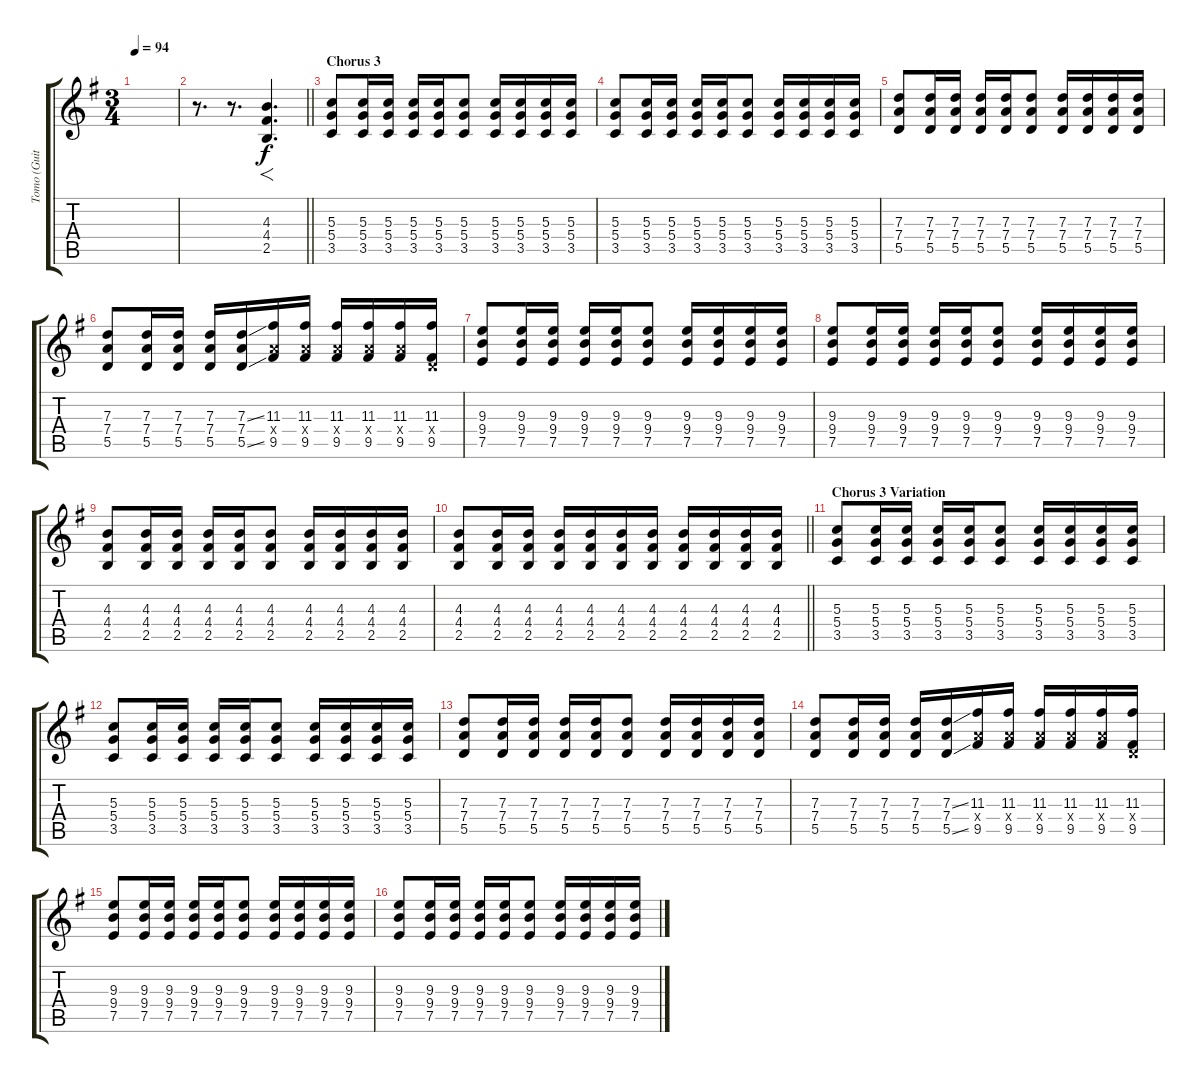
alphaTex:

\track ("Tomo (Guitar 1)" "Tomo (Guit") {instrument electricguitarclean}
\staff {score tabs}
\tuning (E4 B3 G3 D3 A2 E2) {hide}
\ts (3 4)
\tempo 94
\clef g2
\ks g
|
\barLineRight lightlight
r.8{d} r.8{d} (4.3 4.4 2.5).4{f d} |
\section ("" "Chorus 3")
(5.3 5.4 3.5).8{volume 14 instrument overdrivenguitar} (5.3 5.4 3.5).16 (5.3 5.4 3.5).16 (5.3 5.4 3.5).16 (5.3 5.4 3.5).16 (5.3 5.4 3.5).8 (5.3 5.4 3.5).16 (5.3 5.4 3.5).16 (5.3 5.4 3.5).16 (5.3 5.4 3.5).16 |
(5.3 5.4 3.5).8 (5.3 5.4 3.5).16 (5.3 5.4 3.5).16 (5.3 5.4 3.5).16 (5.3 5.4 3.5).16 (5.3 5.4 3.5).8 (5.3 5.4 3.5).16 (5.3 5.4 3.5).16 (5.3 5.4 3.5).16 (5.3 5.4 3.5).16 |
(7.3 7.4 5.5).8 (7.3 7.4 5.5).16 (7.3 7.4 5.5).16 (7.3 7.4 5.5).16 (7.3 7.4 5.5).16 (7.3 7.4 5.5).8 (7.3 7.4 5.5).16 (7.3 7.4 5.5).16 (7.3 7.4 5.5).16 (7.3 7.4 5.5).16 |
(7.3 7.4 5.5).8 (7.3 7.4 5.5).16 (7.3 7.4 5.5).16 (7.3 7.4 5.5).16 (7.3{ss} 7.4 5.5{ss}).16 (11.3 7.4{x} 9.5).16 (11.3 7.4{x} 9.5).16 (11.3 7.4{x} 9.5).16 (11.3 7.4{x} 9.5).16 (11.3 7.4{x} 9.5).16 (11.3 0.4{x} 9.5).16 |
(9.3 9.4 7.5).8 (9.3 9.4 7.5).16 (9.3 9.4 7.5).16 (9.3 9.4 7.5).16 (9.3 9.4 7.5).16 (9.3 9.4 7.5).8 (9.3 9.4 7.5).16 (9.3 9.4 7.5).16 (9.3 9.4 7.5).16 (9.3 9.4 7.5).16 |
(9.3 9.4 7.5).8 (9.3 9.4 7.5).16 (9.3 9.4 7.5).16 (9.3 9.4 7.5).16 (9.3 9.4 7.5).16 (9.3 9.4 7.5).8 (9.3 9.4 7.5).16 (9.3 9.4 7.5).16 (9.3 9.4 7.5).16 (9.3 9.4 7.5).16 |
(4.3 4.4 2.5).8 (4.3 4.4 2.5).16 (4.3 4.4 2.5).16 (4.3 4.4 2.5).16 (4.3 4.4 2.5).16 (4.3 4.4 2.5).8 (4.3 4.4 2.5).16 (4.3 4.4 2.5).16 (4.3 4.4 2.5).16 (4.3 4.4 2.5).16 |
\barLineRight lightlight
(4.3 4.4 2.5).8 (4.3 4.4 2.5).16 (4.3 4.4 2.5).16 (4.3 4.4 2.5).16 (4.3 4.4 2.5).16 (4.3 4.4 2.5).16 (4.3 4.4 2.5).16 (4.3 4.4 2.5).16 (4.3 4.4 2.5).16 (4.3 4.4 2.5).16 (4.3 4.4 2.5).16 |
\section ("" "Chorus 3 Variation")
(5.3 5.4 3.5).8 (5.3 5.4 3.5).16 (5.3 5.4 3.5).16 (5.3 5.4 3.5).16 (5.3 5.4 3.5).16 (5.3 5.4 3.5).8 (5.3 5.4 3.5).16 (5.3 5.4 3.5).16 (5.3 5.4 3.5).16 (5.3 5.4 3.5).16 |
(5.3 5.4 3.5).8 (5.3 5.4 3.5).16 (5.3 5.4 3.5).16 (5.3 5.4 3.5).16 (5.3 5.4 3.5).16 (5.3 5.4 3.5).8 (5.3 5.4 3.5).16 (5.3 5.4 3.5).16 (5.3 5.4 3.5).16 (5.3 5.4 3.5).16 |
(7.3 7.4 5.5).8 (7.3 7.4 5.5).16 (7.3 7.4 5.5).16 (7.3 7.4 5.5).16 (7.3 7.4 5.5).16 (7.3 7.4 5.5).8 (7.3 7.4 5.5).16 (7.3 7.4 5.5).16 (7.3 7.4 5.5).16 (7.3 7.4 5.5).16 |
(7.3 7.4 5.5).8 (7.3 7.4 5.5).16 (7.3 7.4 5.5).16 (7.3 7.4 5.5).16 (7.3{ss} 7.4 5.5{ss}).16 (11.3 7.4{x} 9.5).16 (11.3 7.4{x} 9.5).16 (11.3 7.4{x} 9.5).16 (11.3 7.4{x} 9.5).16 (11.3 7.4{x} 9.5).16 (11.3 0.4{x} 9.5).16 |
(9.3 9.4 7.5).8 (9.3 9.4 7.5).16 (9.3 9.4 7.5).16 (9.3 9.4 7.5).16 (9.3 9.4 7.5).16 (9.3 9.4 7.5).8 (9.3 9.4 7.5).16 (9.3 9.4 7.5).16 (9.3 9.4 7.5).16 (9.3 9.4 7.5).16 |
(9.3 9.4 7.5).8 (9.3 9.4 7.5).16 (9.3 9.4 7.5).16 (9.3 9.4 7.5).16 (9.3 9.4 7.5).16 (9.3 9.4 7.5).8 (9.3 9.4 7.5).16 (9.3 9.4 7.5).16 (9.3 9.4 7.5).16 (9.3 9.4 7.5).16
